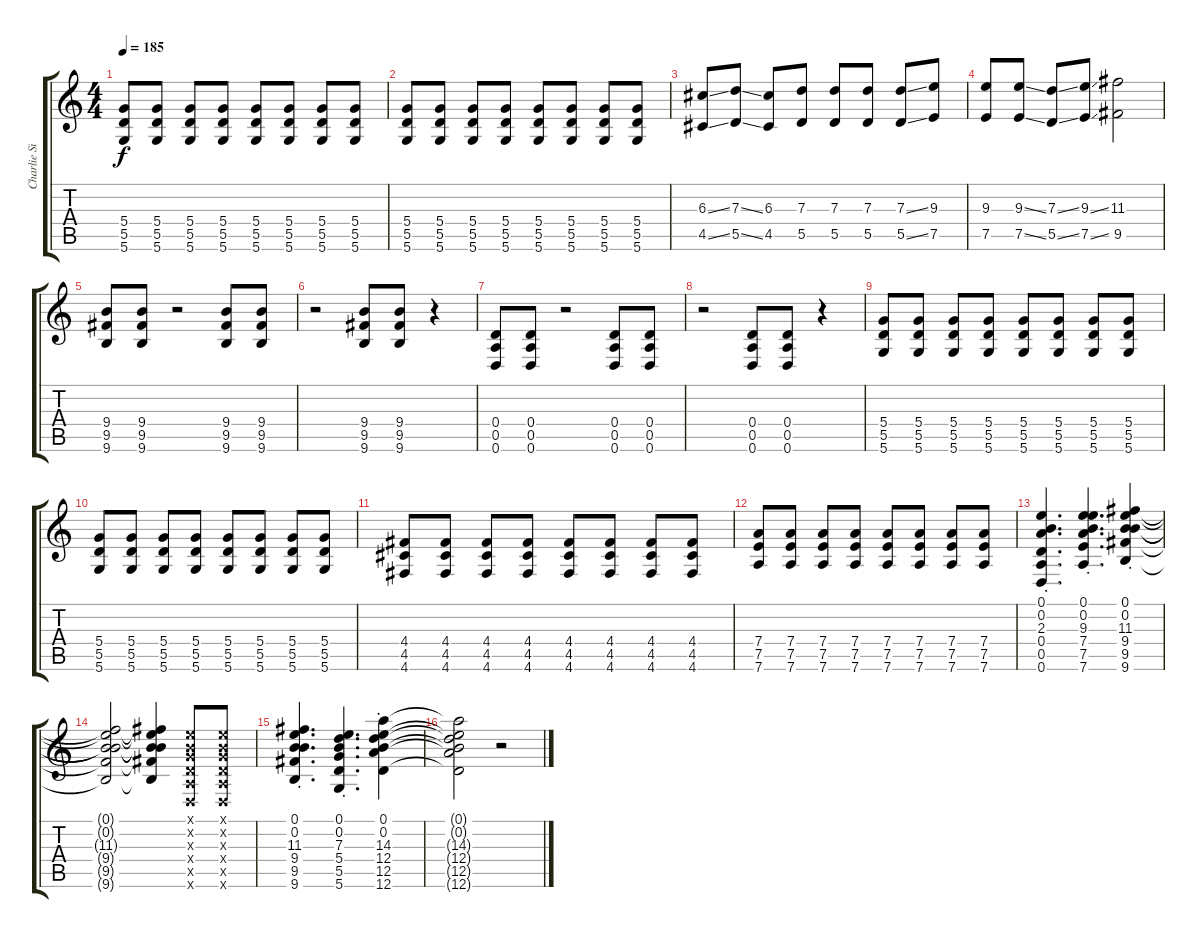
\track ("Charlie Simpson" "Charlie Si") {instrument overdrivenguitar}
\staff {score tabs}
\tuning (E4 B3 G3 D3 A2 D2) {hide}
\ts (4 4)
\tempo 185
\clef g2
\ks c
(5.4 5.5 5.6).8{dy f} (5.4 5.5 5.6).8 (5.4 5.5 5.6).8 (5.4 5.5 5.6).8 (5.4 5.5 5.6).8 (5.4 5.5 5.6).8 (5.4 5.5 5.6).8 (5.4 5.5 5.6).8 |
(5.4 5.5 5.6).8 (5.4 5.5 5.6).8 (5.4 5.5 5.6).8 (5.4 5.5 5.6).8 (5.4 5.5 5.6).8 (5.4 5.5 5.6).8 (5.4 5.5 5.6).8 (5.4 5.5 5.6).8 |
(6.3{ss} 4.5{ss}).8 (7.3{ss} 5.5{ss}).8 (6.3 4.5).8 (7.3 5.5).8 (7.3 5.5).8 (7.3 5.5).8 (7.3{ss} 5.5{ss}).8 (9.3 7.5).8 |
(9.3 7.5).8 (9.3{ss} 7.5{ss}).8 (7.3{ss} 5.5{ss}).8 (9.3{ss} 7.5{ss}).8 (11.3 9.5).2 |
(9.4 9.5 9.6).8 (9.4 9.5 9.6).8 r.2 (9.4 9.5 9.6).8 (9.4 9.5 9.6).8 |
r.2 (9.4 9.5 9.6).8 (9.4 9.5 9.6).8 r.4 |
(0.4 0.5 0.6).8 (0.4 0.5 0.6).8 r.2 (0.4 0.5 0.6).8 (0.4 0.5 0.6).8 |
r.2 (0.4 0.5 0.6).8 (0.4 0.5 0.6).8 r.4 |
(5.4 5.5 5.6).8 (5.4 5.5 5.6).8 (5.4 5.5 5.6).8 (5.4 5.5 5.6).8 (5.4 5.5 5.6).8 (5.4 5.5 5.6).8 (5.4 5.5 5.6).8 (5.4 5.5 5.6).8 |
(5.4 5.5 5.6).8 (5.4 5.5 5.6).8 (5.4 5.5 5.6).8 (5.4 5.5 5.6).8 (5.4 5.5 5.6).8 (5.4 5.5 5.6).8 (5.4 5.5 5.6).8 (5.4 5.5 5.6).8 |
(4.4 4.5 4.6).8 (4.4 4.5 4.6).8 (4.4 4.5 4.6).8 (4.4 4.5 4.6).8 (4.4 4.5 4.6).8 (4.4 4.5 4.6).8 (4.4 4.5 4.6).8 (4.4 4.5 4.6).8 |
(7.4 7.5 7.6).8 (7.4 7.5 7.6).8 (7.4 7.5 7.6).8 (7.4 7.5 7.6).8 (7.4 7.5 7.6).8 (7.4 7.5 7.6).8 (7.4 7.5 7.6).8 (7.4 7.5 7.6).8 |
(0.1{st} 0.2{st} 2.3 0.4 0.5 0.6).4{d instrument electricguitarclean} (0.1{st} 0.2{st} 9.3 7.4 7.5 7.6).4{d} (0.1{st} 0.2{st} 11.3 9.4 9.5 9.6).4 |
(0.1{t} 0.2{t} 11.3{t} 9.4{t} 9.5{t} 9.6{t}).2 (0.1{t} 0.2{t} 11.3{t} 9.4{t} 9.5{t} 9.6{t}).4 (0.1{x} 0.2{x} 0.3{x} 0.4{x} 0.5{x} 0.6{x}).8 (0.1{x} 0.2{x} 0.3{x} 0.4{x} 0.5{x} 0.6{x}).8 |
(0.1{st} 0.2{st} 11.3 9.4 9.5 9.6).4{d} (0.1{st} 0.2{st} 7.3 5.4 5.5 5.6).4{d} (0.1{st} 0.2{st} 14.3 12.4 12.5 12.6).4 |
(0.1{t} 0.2{t} 14.3{t} 12.4{t} 12.5{t} 12.6{t}).2 r.2
